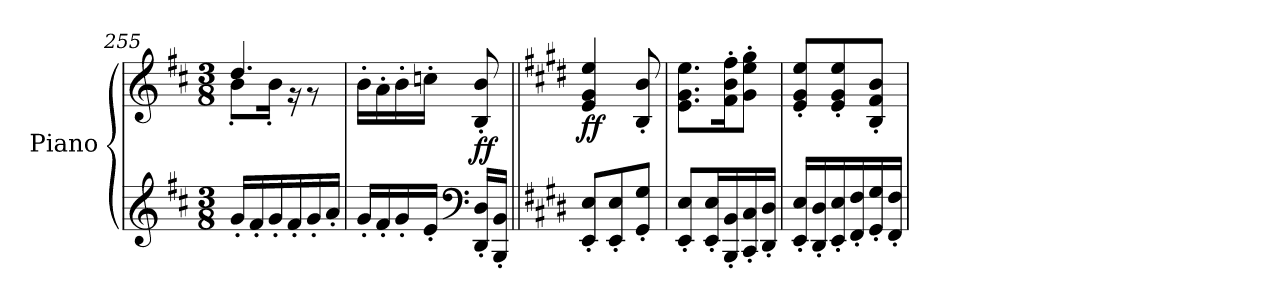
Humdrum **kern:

**kern	**kern	**dynam
*part1	*part1	*part1
*staff2	*staff1	*staff1/2
*I"Piano	*	*
*I'Pno.	*	*
*clefG2	*clefG2	*
*k[f#c#]	*k[f#c#]	*
*M3/8	*M3/8	*
=255	=255	=255
*	*^	*
16g'/LL	4.dd/	8b'\L	.
16f#'/	.	.	.
16g'/	.	16b'\Jk	.
16f#'/	.	16r	.
16g'/	.	8r	.
16a'/JJ	.	.	.
*	*v	*v	*
=256	=256	=256
16g'/LL	16b'\LL	.
16f#'/	16a'\	.
16g'/	16b'\	.
16e'/JJ	16ccn'\JJ	.
*clefF4	*	*
!	!	!LO:DY:b
16DD/' 16D/'LL	8B/' 8b/'	ff
16BBB/' 16BB/'JJ	.	.
=257||	=257||	=257||
*k[f#c#g#d#]	*k[f#c#g#d#]	*
*	*MM108	*
!	!	!LO:DY:b
8EE/' 8E/'L	4e/ 4g#/ 4ee/	ff
8EE/' 8E/'	.	.
8GG#/' 8G#/'J	8B/' 8b/'	.
=258	=258	=258
8EE/' 8E/'L	8.e\ 8.g#\ 8.ee\L	.
16EE/' 16E/'L	.	.
16BBB/' 16BB/'	16f#\' 16b\' 16ff#\'K	.
16CC#/' 16C#/'	8g#\' 8ee\' 8gg#\'J	.
16DD#/' 16D#/'JJ	.	.
!!LO:LB:g=z
=259	=259	=259
16EE/' 16E/'LL	8e/' 8g#/' 8ee/'L	.
16DD#/' 16D#/'	.	.
16EE/' 16E/'	8e/' 8g#/' 8ee/'	.
16FF#/' 16F#/'	.	.
16GG#/' 16G#/'	8B/' 8f#/' 8b/'J	.
16FF#/' 16F#/'JJ	.	.
=	=	=
*-	*-	*-
